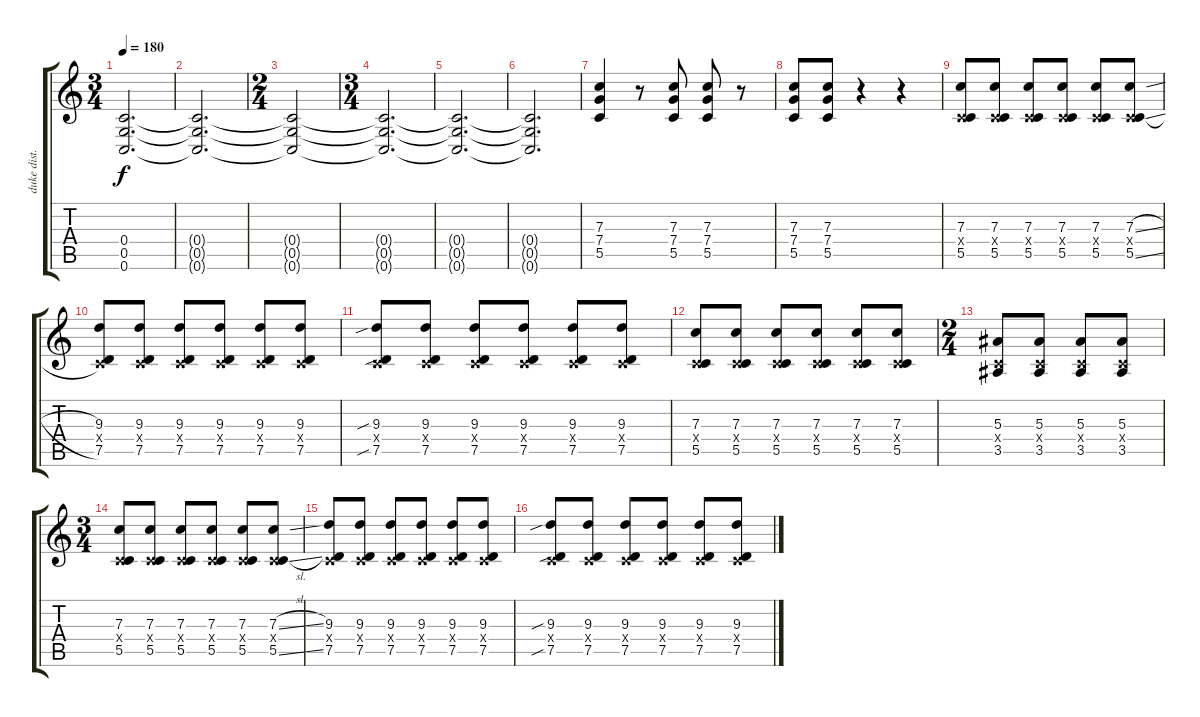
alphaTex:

\track ("duke dist." "duke dist.") {instrument distortionguitar}
\staff {score tabs}
\tuning (D4 A3 F3 C3 G2 C2) {hide}
\ts (3 4)
\tempo 180
\clef g2
\ks c
(0.4{t} 0.5{t} 0.6{t}).2{d dy f} |
(0.4{t} 0.5{t} 0.6{t}).2{d} |
\ts (2 4)
(0.4{t} 0.5{t} 0.6{t}).2 |
\ts (3 4)
(0.4{t} 0.5{t} 0.6{t}).2{d} |
(0.4{t} 0.5{t} 0.6{t}).2{d} |
(0.4{t} 0.5{t} 0.6{t}).2{d} |
(7.3 7.4 5.5).4 r.8 (7.3 7.4 5.5).8 (7.3 7.4 5.5).8 r.8 |
(7.3 7.4 5.5).8 (7.3 7.4 5.5).8 r.4 r.4 |
(7.3 0.4{x} 5.5).8 (7.3 0.4{x} 5.5).8 (7.3 0.4{x} 5.5).8 (7.3 0.4{x} 5.5).8 (7.3 0.4{x} 5.5).8 (7.3{sl} 0.4{x} 5.5{sl}).8 |
(9.3 0.4{x} 7.5).8 (9.3 0.4{x} 7.5).8 (9.3 0.4{x} 7.5).8 (9.3 0.4{x} 7.5).8 (9.3 0.4{x} 7.5).8 (9.3 0.4{x} 7.5).8 |
(9.3{sib} 0.4{x} 7.5{sib}).8 (9.3 0.4{x} 7.5).8 (9.3 0.4{x} 7.5).8 (9.3 0.4{x} 7.5).8 (9.3 0.4{x} 7.5).8 (9.3 0.4{x} 7.5).8 |
(7.3 0.4{x} 5.5).8 (7.3 0.4{x} 5.5).8 (7.3 0.4{x} 5.5).8 (7.3 0.4{x} 5.5).8 (7.3 0.4{x} 5.5).8 (7.3 0.4{x} 5.5).8 |
\ts (2 4)
(5.3 0.4{x} 3.5).8 (5.3 0.4{x} 3.5).8 (5.3 0.4{x} 3.5).8 (5.3 0.4{x} 3.5).8 |
\ts (3 4)
(7.3 0.4{x} 5.5).8 (7.3 0.4{x} 5.5).8 (7.3 0.4{x} 5.5).8 (7.3 0.4{x} 5.5).8 (7.3 0.4{x} 5.5).8 (7.3{sl} 0.4{x} 5.5{sl}).8 |
(9.3 0.4{x} 7.5).8 (9.3 0.4{x} 7.5).8 (9.3 0.4{x} 7.5).8 (9.3 0.4{x} 7.5).8 (9.3 0.4{x} 7.5).8 (9.3 0.4{x} 7.5).8 |
(9.3{sib} 0.4{x} 7.5{sib}).8 (9.3 0.4{x} 7.5).8 (9.3 0.4{x} 7.5).8 (9.3 0.4{x} 7.5).8 (9.3 0.4{x} 7.5).8 (9.3 0.4{x} 7.5).8
